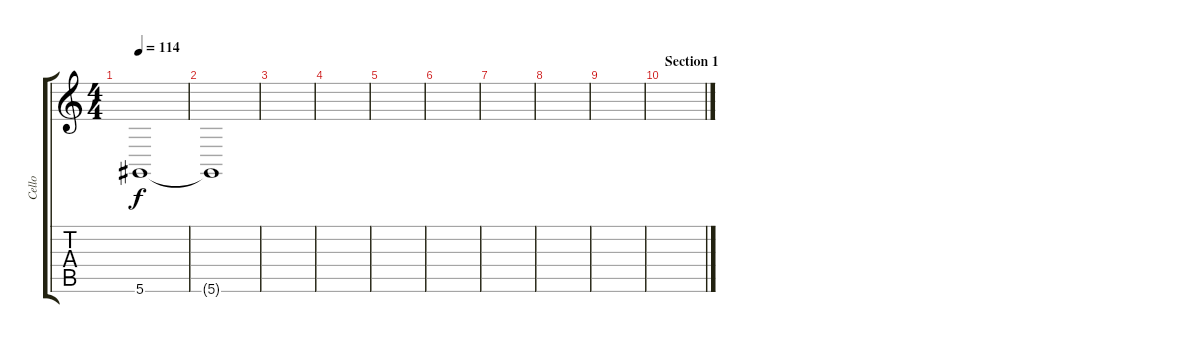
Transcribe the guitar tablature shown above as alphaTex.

\track ("Cello" "Cello") {instrument cello}
\staff {score tabs}
\tuning (Eb4 Bb3 Gb3 Db3 Ab2 Eb2) {hide}
\ts (4 4)
\tempo 114
\clef g2
\ks c
5.6.1{dy f} |
5.6{t}.1{volume 4} |
|
|
|
|
|
|
|
\section ("" "Section 1")
